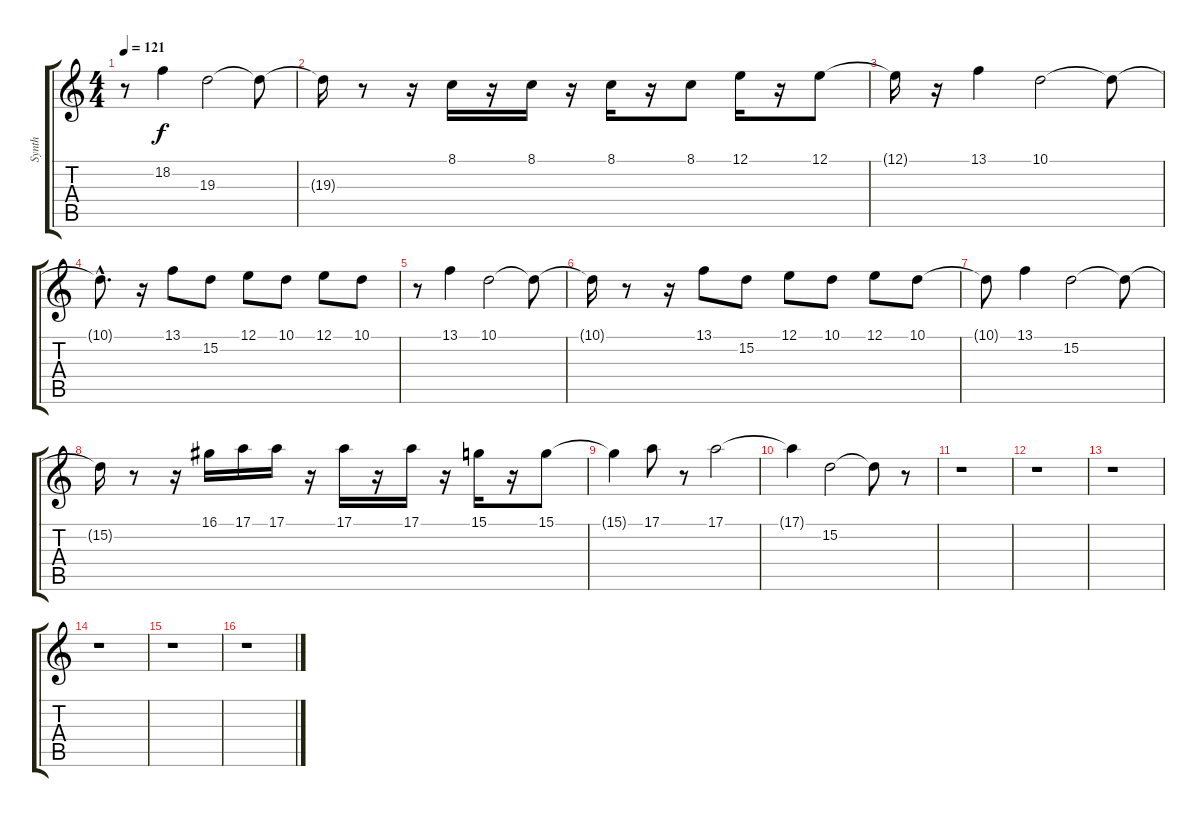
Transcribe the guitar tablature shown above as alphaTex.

\track ("Synth" "Synth") {instrument timpani}
\staff {score tabs}
\tuning (E4 B3 G3 D3 A2 E2) {hide}
\ts (4 4)
\tempo 121
\clef g2
\ks c
r.8{dy f} 18.2.4 19.3.2 19.3{t}.8 |
19.3{t}.16 r.8 r.16 8.1.16 r.16 8.1.16 r.16 8.1.16 r.16 8.1.8 12.1.16 r.16 12.1.8 |
12.1{t}.16 r.16 13.1.4 10.1.2 10.1{t}.8 |
10.1{hac t}.8{d} r.16 13.1.8 15.2.8 12.1.8 10.1.8 12.1.8 10.1.8 |
r.8 13.1.4 10.1.2 10.1{t}.8 |
10.1{t}.16 r.8 r.16 13.1.8 15.2.8 12.1.8 10.1.8 12.1.8 10.1.8 |
10.1{t}.8 13.1.4 15.2.2 15.2{t}.8 |
15.2{t}.16 r.8 r.16 16.1.16 17.1.16 17.1.16 r.16 17.1.16 r.16 17.1.16 r.16 15.1.16 r.16 15.1.8 |
15.1{t}.4 17.1.8 r.8 17.1.2 |
17.1{t}.4 15.2.2 15.2{t}.8 r.8 |
r.1 |
r.1 |
r.1 |
r.1 |
r.1 |
r.1
